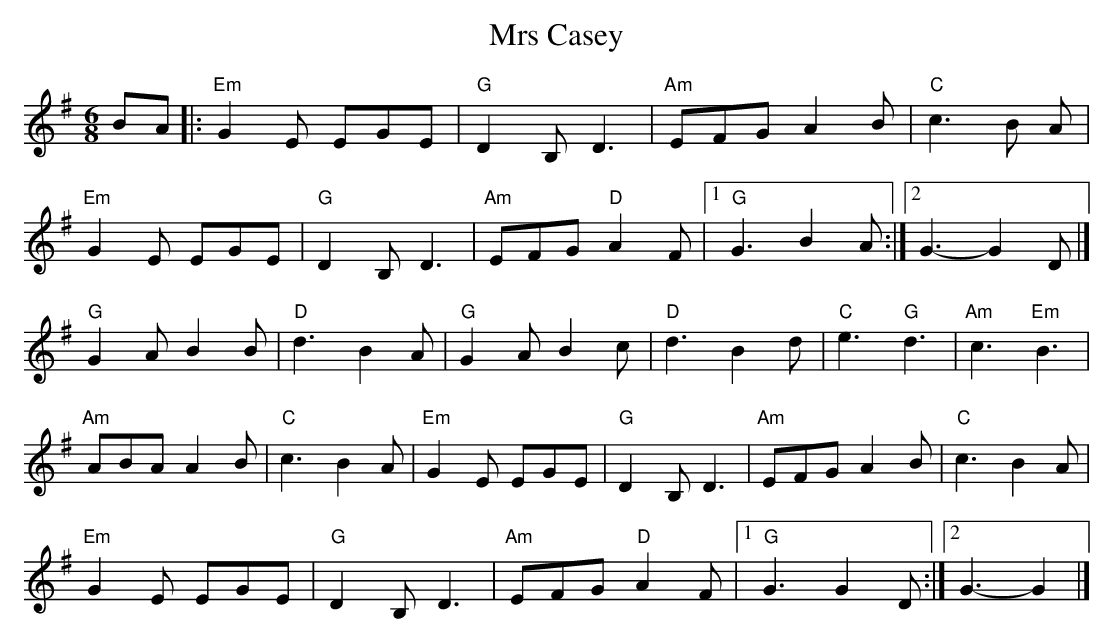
X:1
T: Mrs Casey
M: 6/8
L: 1/8
K: Gmaj
BA |: \
"Em" G2 E EGE | "G" D2 B,2<D2 | "Am" EFG A2 B | "C" c2>B2 A |
"Em" G2 E EGE | "G" D2 B,2<D2 | "Am" EFG "D" A2 F |\
[1 "G" G3 B2 A :| \
[2 G3-G2 D |]
"G" G2 A B2 B | "D" d3 B2 A | "G" G2 A B2 c | "D" d3 B2 d |\
"C" e3 "G" d3 | "Am" c3 "Em" B3 |
"Am" ABA A2 B | "C" c3 B2 A | "Em" G2 E EGE |\
"G" D2 B,2<D2 | "Am" EFG A2 B | "C" c3 B2 A |
"Em" G2 E EGE | "G" D2 B,2<D2 | "Am" EFG "D" A2 F |\
[1 "G" G3 G2 D :|\
[2 G3-G2 |]
